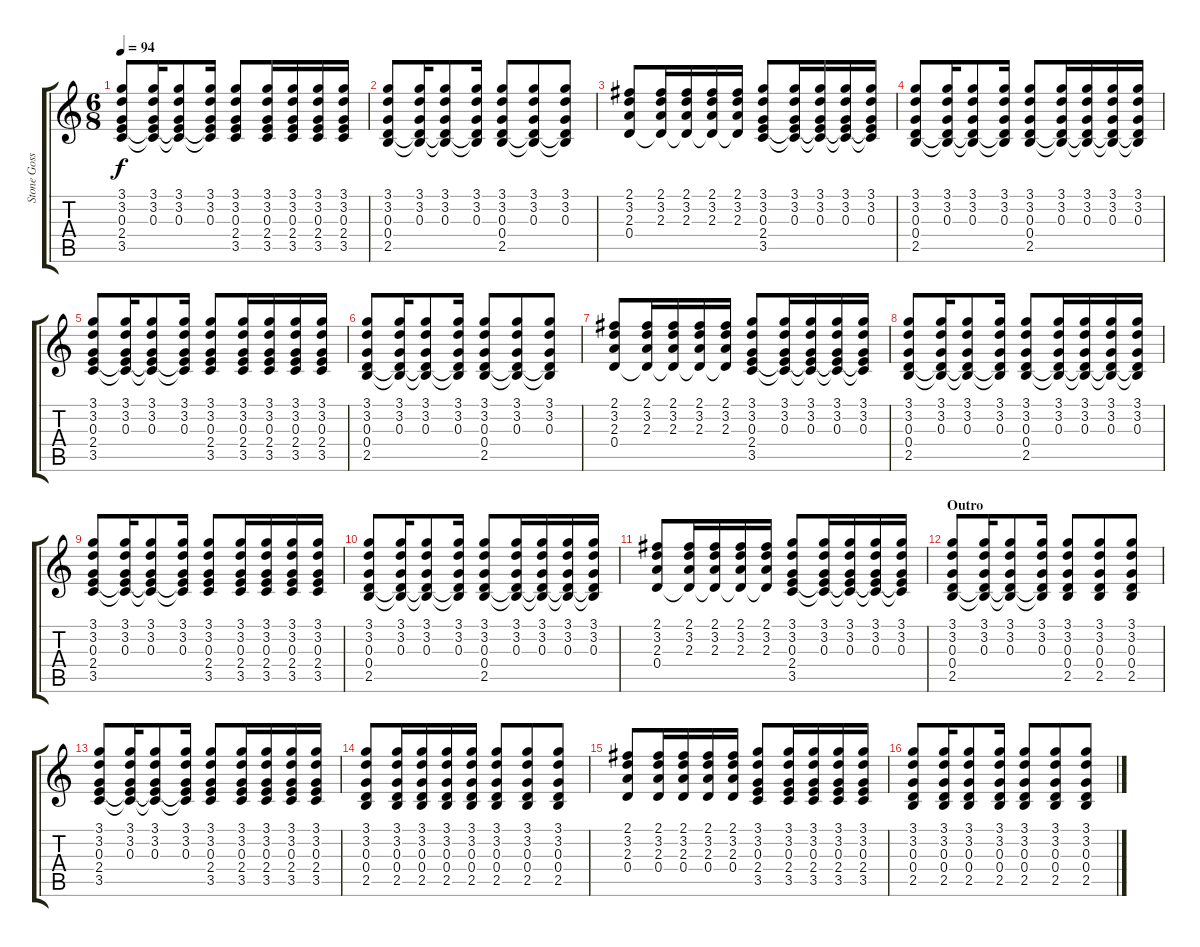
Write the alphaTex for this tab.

\track ("Stone Gossard" "Stone Goss") {instrument acousticguitarsteel}
\staff {score tabs}
\tuning (E4 B3 G3 D3 A2 E2) {hide}
\ts (6 8)
\tempo 94
\clef g2
\ks c
(3.1 3.2 0.3 2.4 3.5).8{dy f} (3.1 3.2 0.3 2.4{t} 3.5{t}).16 (3.1 3.2 0.3 2.4{t} 3.5{t}).8 (3.1 3.2 0.3 2.4{t} 3.5{t}).16 (3.1 3.2 0.3 2.4 3.5).8 (3.1 3.2 0.3 2.4 3.5).16 (3.1 3.2 0.3 2.4 3.5).16 (3.1 3.2 0.3 2.4 3.5).16 (3.1 3.2 0.3 2.4 3.5).16 |
(3.1 3.2 0.3 0.4 2.5).8 (3.1 3.2 0.3 0.4{t} 2.5{t}).16 (3.1 3.2 0.3 0.4{t} 2.5{t}).8 (3.1 3.2 0.3 0.4{t} 2.5{t}).16 (3.1 3.2 0.3 0.4 2.5).8 (3.1 3.2 0.3 0.4{t} 2.5{t}).8 (3.1 3.2 0.3 0.4{t} 2.5{t}).8 |
\section ("" "")
(2.1 3.2 2.3 0.4).8 (2.1 3.2 2.3 0.4{t}).16 (2.1 3.2 2.3 0.4{t}).16 (2.1 3.2 2.3 0.4{t}).16 (2.1 3.2 2.3 0.4{t}).16 (3.1 3.2 0.3 2.4 3.5).8 (3.1 3.2 0.3 2.4{t} 3.5{t}).16 (3.1 3.2 0.3 2.4{t} 3.5{t}).16 (3.1 3.2 0.3 2.4{t} 3.5{t}).16 (3.1 3.2 0.3 2.4{t} 3.5{t}).16 |
(3.1 3.2 0.3 0.4 2.5).8 (3.1 3.2 0.3 0.4{t} 2.5{t}).16 (3.1 3.2 0.3 0.4{t} 2.5{t}).8 (3.1 3.2 0.3 0.4{t} 2.5{t}).16 (3.1 3.2 0.3 0.4 2.5).8 (3.1 3.2 0.3 0.4{t} 2.5{t}).16 (3.1 3.2 0.3 0.4{t} 2.5{t}).16 (3.1 3.2 0.3 0.4{t} 2.5{t}).16 (3.1 3.2 0.3 0.4{t} 2.5{t}).16 |
(3.1 3.2 0.3 2.4 3.5).8 (3.1 3.2 0.3 2.4{t} 3.5{t}).16 (3.1 3.2 0.3 2.4{t} 3.5{t}).8 (3.1 3.2 0.3 2.4{t} 3.5{t}).16 (3.1 3.2 0.3 2.4 3.5).8 (3.1 3.2 0.3 2.4 3.5).16 (3.1 3.2 0.3 2.4 3.5).16 (3.1 3.2 0.3 2.4 3.5).16 (3.1 3.2 0.3 2.4 3.5).16 |
(3.1 3.2 0.3 0.4 2.5).8 (3.1 3.2 0.3 0.4{t} 2.5{t}).16 (3.1 3.2 0.3 0.4{t} 2.5{t}).8 (3.1 3.2 0.3 0.4{t} 2.5{t}).16 (3.1 3.2 0.3 0.4 2.5).8 (3.1 3.2 0.3 0.4{t} 2.5{t}).8 (3.1 3.2 0.3 0.4{t} 2.5{t}).8 |
(2.1 3.2 2.3 0.4).8 (2.1 3.2 2.3 0.4{t}).16 (2.1 3.2 2.3 0.4{t}).16 (2.1 3.2 2.3 0.4{t}).16 (2.1 3.2 2.3 0.4{t}).16 (3.1 3.2 0.3 2.4 3.5).8 (3.1 3.2 0.3 2.4{t} 3.5{t}).16 (3.1 3.2 0.3 2.4{t} 3.5{t}).16 (3.1 3.2 0.3 2.4{t} 3.5{t}).16 (3.1 3.2 0.3 2.4{t} 3.5{t}).16 |
(3.1 3.2 0.3 0.4 2.5).8 (3.1 3.2 0.3 0.4{t} 2.5{t}).16 (3.1 3.2 0.3 0.4{t} 2.5{t}).8 (3.1 3.2 0.3 0.4{t} 2.5{t}).16 (3.1 3.2 0.3 0.4 2.5).8 (3.1 3.2 0.3 0.4{t} 2.5{t}).16 (3.1 3.2 0.3 0.4{t} 2.5{t}).16 (3.1 3.2 0.3 0.4{t} 2.5{t}).16 (3.1 3.2 0.3 0.4{t} 2.5{t}).16 |
(3.1 3.2 0.3 2.4 3.5).8 (3.1 3.2 0.3 2.4{t} 3.5{t}).16 (3.1 3.2 0.3 2.4{t} 3.5{t}).8 (3.1 3.2 0.3 2.4{t} 3.5{t}).16 (3.1 3.2 0.3 2.4 3.5).8 (3.1 3.2 0.3 2.4 3.5).16 (3.1 3.2 0.3 2.4 3.5).16 (3.1 3.2 0.3 2.4 3.5).16 (3.1 3.2 0.3 2.4 3.5).16 |
(3.1 3.2 0.3 0.4 2.5).8 (3.1 3.2 0.3 0.4{t} 2.5{t}).16 (3.1 3.2 0.3 0.4{t} 2.5{t}).8 (3.1 3.2 0.3 0.4{t} 2.5{t}).16 (3.1 3.2 0.3 0.4 2.5).8 (3.1 3.2 0.3 0.4{t} 2.5{t}).16 (3.1 3.2 0.3 0.4{t} 2.5{t}).16 (3.1 3.2 0.3 0.4{t} 2.5{t}).16 (3.1 3.2 0.3 0.4{t} 2.5{t}).16 |
(2.1 3.2 2.3 0.4).8 (2.1 3.2 2.3 0.4{t}).16 (2.1 3.2 2.3 0.4{t}).16 (2.1 3.2 2.3 0.4{t}).16 (2.1 3.2 2.3 0.4{t}).16 (3.1 3.2 0.3 2.4 3.5).8 (3.1 3.2 0.3 2.4{t} 3.5{t}).16 (3.1 3.2 0.3 2.4{t} 3.5{t}).16 (3.1 3.2 0.3 2.4{t} 3.5{t}).16 (3.1 3.2 0.3 2.4{t} 3.5{t}).16 |
\section ("" "Outro")
(3.1 3.2 0.3 0.4 2.5).8 (3.1 3.2 0.3 0.4{t} 2.5{t}).16 (3.1 3.2 0.3 0.4{t} 2.5{t}).8 (3.1 3.2 0.3 0.4{t} 2.5{t}).16 (3.1 3.2 0.3 0.4 2.5).8 (3.1 3.2 0.3 0.4 2.5).8 (3.1 3.2 0.3 0.4 2.5).8 |
(3.1 3.2 0.3 2.4 3.5).8 (3.1 3.2 0.3 2.4{t} 3.5{t}).16 (3.1 3.2 0.3 2.4{t} 3.5{t}).8 (3.1 3.2 0.3 2.4{t} 3.5{t}).16 (3.1 3.2 0.3 2.4 3.5).8 (3.1 3.2 0.3 2.4 3.5).16 (3.1 3.2 0.3 2.4 3.5).16 (3.1 3.2 0.3 2.4 3.5).16 (3.1 3.2 0.3 2.4 3.5).16 |
(3.1 3.2 0.3 0.4 2.5).8 (3.1 3.2 0.3 0.4 2.5).16 (3.1 3.2 0.3 0.4 2.5).16 (3.1 3.2 0.3 0.4 2.5).16 (3.1 3.2 0.3 0.4 2.5).16 (3.1 3.2 0.3 0.4 2.5).8 (3.1 3.2 0.3 0.4 2.5).8 (3.1 3.2 0.3 0.4 2.5).8 |
(2.1 3.2 2.3 0.4).8 (2.1 3.2 2.3 0.4).16 (2.1 3.2 2.3 0.4).16 (2.1 3.2 2.3 0.4).16 (2.1 3.2 2.3 0.4).16 (3.1 3.2 0.3 2.4 3.5).8 (3.1 3.2 0.3 2.4 3.5).16 (3.1 3.2 0.3 2.4 3.5).16 (3.1 3.2 0.3 2.4 3.5).16 (3.1 3.2 0.3 2.4 3.5).16 |
(3.1 3.2 0.3 0.4 2.5).8 (3.1 3.2 0.3 0.4 2.5).16 (3.1 3.2 0.3 0.4 2.5).8 (3.1 3.2 0.3 0.4 2.5).16 (3.1 3.2 0.3 0.4 2.5).8 (3.1 3.2 0.3 0.4 2.5).8 (3.1 3.2 0.3 0.4 2.5).8
